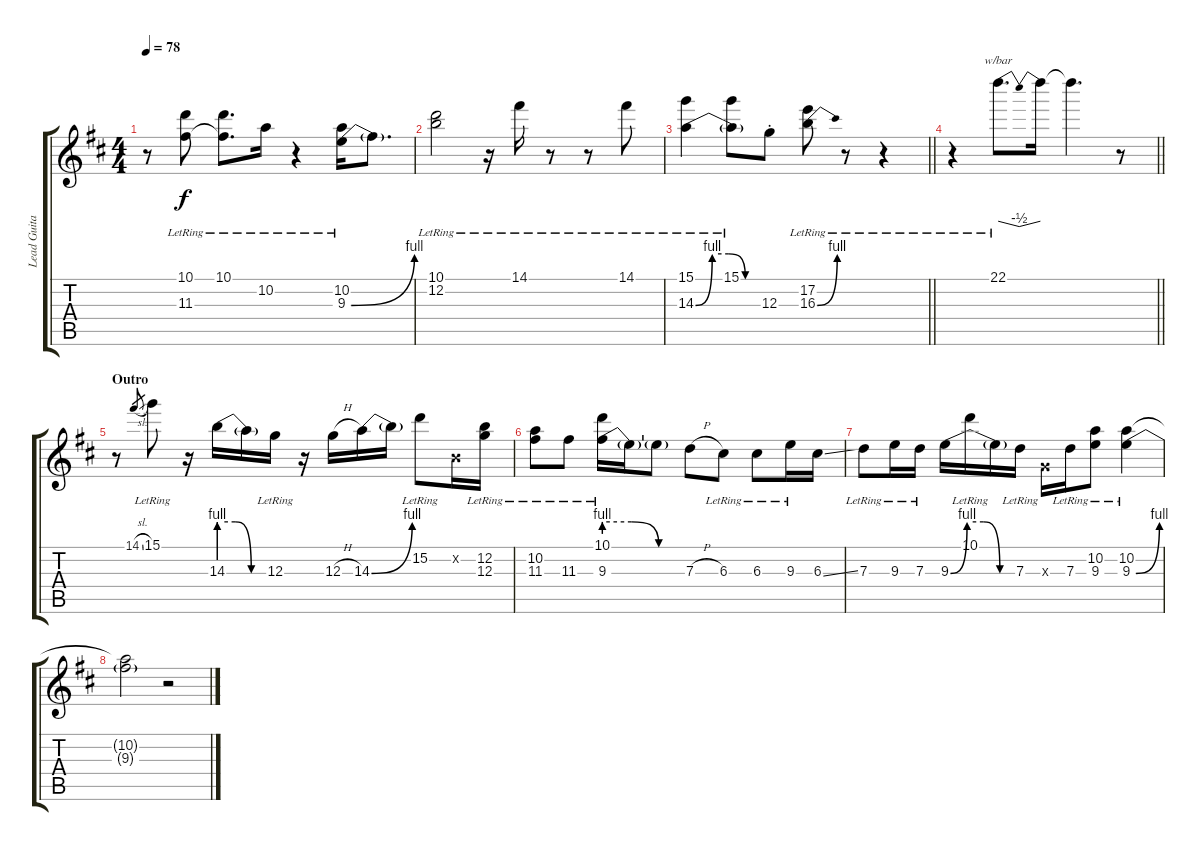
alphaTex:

\track ("Lead Guitar" "Lead Guita") {instrument electricguitarclean}
\staff {score tabs}
\tuning (E4 B3 G3 D3 A2 D2) {hide}
\ts (4 4)
\tempo 78
\clef g2
\ks d
r.8{dy f} (10.1{lr} 11.3{lr}).8 (10.1{lr} 11.3{t}).8{d} 10.2{lr}.16 r.4 (10.2{lr} 9.3{be (bend 0 0 60 4)}).16 9.3{t}.8{d} |
(10.1{lr} 12.2{lr}).2 r.16 14.1{lr}.16 r.8 r.8 14.1{lr}.8 |
\barLineRight lightlight
(15.1{lr} 14.3{be (custom 0 0 15 4 30 4 45 0 60 0)}).4 (15.1{lr} 14.3{t}).8 12.3{st}.8 (17.2{lr} 16.3{be (bend 0 0 60 4)}).8 r.8 r.4 |
\barLineRight lightlight
r.4 22.1{lr}.8{d tbe (dip default 0 0 30 -2 60 0)} 22.1{t}.16 22.1{t}.4{d} r.8 |
\section ("" "Outro")
r.8 14.1{sl}.8{gr} 15.1{lr}.8 r.16 14.3{be (custom 0 4 20 4 40 0 60 0)}.16 14.3{t}.16 12.3{lr}.16 r.16 12.3{h}.16 14.3{be (bend 0 0 60 4)}.16 14.3{t}.16 15.2{lr}.8 0.2{x}.16 (12.2{lr} 12.3{lr}).16 |
(10.2{lr} 11.3{lr}).8 11.3{lr}.8 (10.1{lr} 9.3{be (custom 0 4 20 4 40 0 60 0)}).16 9.3{t}.16 9.3{t}.8 7.3{h}.8 6.3{lr}.8 6.3{lr}.8 9.3{lr}.16 6.3{ss}.16 |
7.3{lr}.8 9.3{lr}.16 7.3{lr}.16 9.3{be (custom 0 0 15 4 30 4 45 0 60 0)}.16 10.1{lr}.16 9.3{t}.16 7.3{lr}.16 0.3{x}.16 7.3{lr}.16 (10.2{lr} 9.3{lr}).8 (10.2{lr} 9.3{be (bend 0 0 60 4)}).4 |
(10.2{t} 9.3{t}).2 r.2
